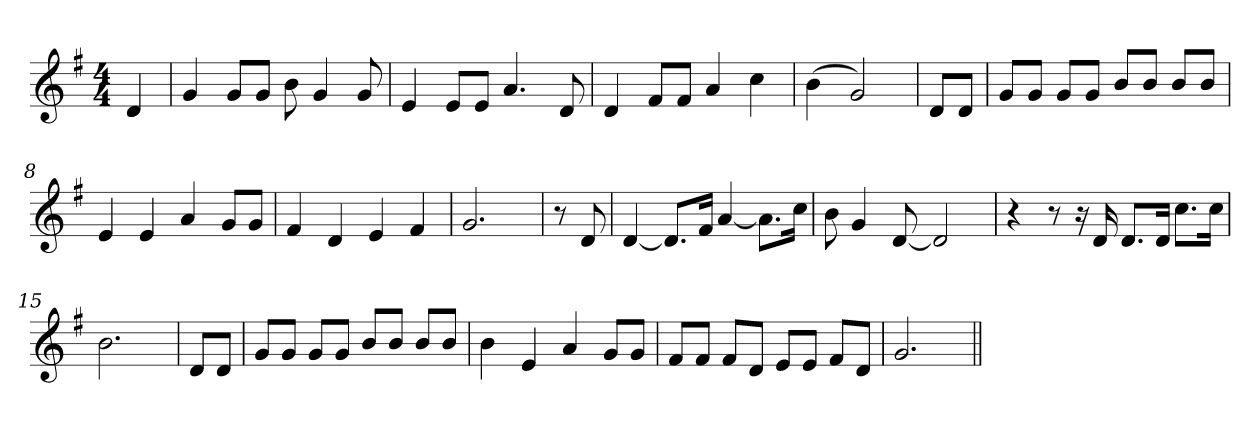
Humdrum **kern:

**kern
*part1
*staff1
*clefG2
*k[f#]
*G:
*M4/4
=1
4d/
=2
4g/
8g/L
8g/J
8b\
4g/
8g/
=3
4e/
8e/L
8e/J
4.a/
8d/
=4
4d/
8f#/L
8f#/J
4a/
4cc\
=5
(>4b\
2g/)
=6
8d/L
8d/J
=7
8g/L
8g/J
8g/L
8g/J
8b/L
8b/J
8b/L
8b/J
=8
4e/
4e/
4a/
8g/L
8g/J
=9
4f#/
4d/
4e/
4f#/
=10
2.g/
!!LO:LB:g=z
=11
8r
8d/
=12
[4d/
8.d/L]
16f#/Jk
[4a/
8.a\L]
16cc\Jk
=13
8b\
4g/
[8d/
2d/]
=14
4r
8r
16r
16d/
8.d/L
16d/Jk
8.cc\L
16cc\Jk
=15
2.b\
=16
8d/L
8d/J
=17
8g/L
8g/J
8g/L
8g/J
8b/L
8b/J
8b/L
8b/J
=18
4b\
4e/
4a/
8g/L
8g/J
!!LO:LB:g=z
=19
8f#/L
8f#/J
8f#/L
8d/J
8e/L
8e/J
8f#/L
8d/J
=20
2.g/
=||
*-
